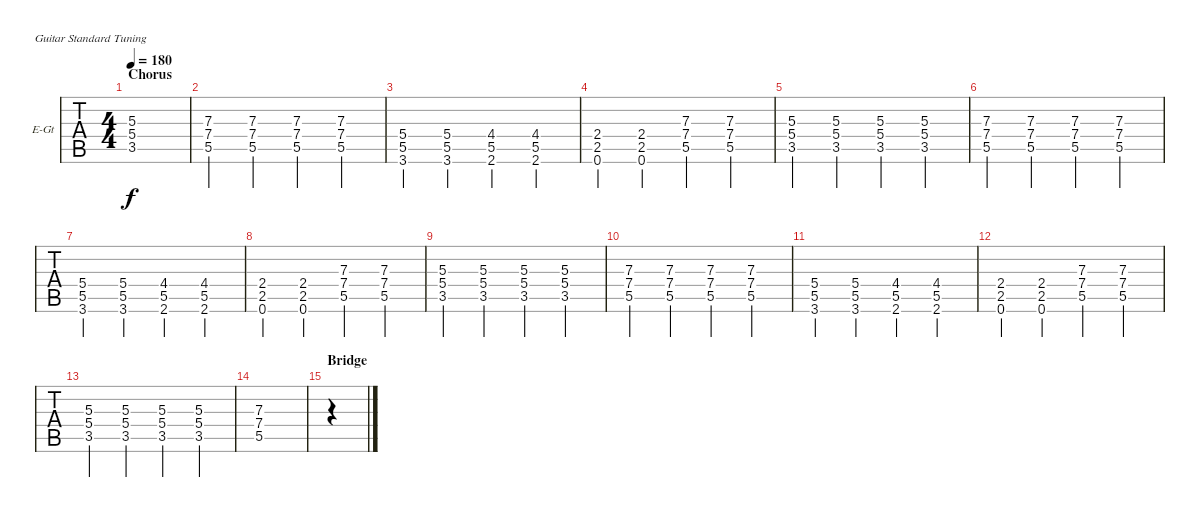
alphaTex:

\bracketExtendMode groupsimilarinstruments
\firstSystemTrackNameOrientation horizontal
\otherSystemsTrackNameOrientation horizontal
\track ("Electric Guitar" "E-Gt") {instrument distortionguitar}
\staff {tabs}
\tuning (E4 B3 G3 D3 A2 E2)
\ts (4 4)
\section ("" "Chorus")
\tempo 180
\clef g2
\ks c
(3.5 5.4 5.3).1{dy f} |
(5.5 7.4 7.3).4 (5.5 7.4 7.3).4 (5.5 7.4 7.3).4 (5.5 7.4 7.3).4 |
(3.6 5.5 5.4).4 (5.5 5.4 3.6).4 (2.6 5.5 4.4).4 (2.6 5.5 4.4).4 |
(2.4 2.5 0.6).4 (0.6 2.5 2.4).4 (5.5 7.4 7.3).4 (5.5 7.4 7.3).4 |
(3.5 5.4 5.3).4 (3.5 5.4 5.3).4 (3.5 5.4 5.3).4 (3.5 5.4 5.3).4 |
(5.5 7.4 7.3).4 (5.5 7.4 7.3).4 (5.5 7.4 7.3).4 (5.5 7.4 7.3).4 |
(3.6 5.5 5.4).4 (5.5 5.4 3.6).4 (2.6 5.5 4.4).4 (2.6 5.5 4.4).4 |
(2.4 2.5 0.6).4 (0.6 2.5 2.4).4 (5.5 7.4 7.3).4 (5.5 7.4 7.3).4 |
(3.5 5.4 5.3).4 (3.5 5.4 5.3).4 (3.5 5.4 5.3).4 (3.5 5.4 5.3).4 |
(5.5 7.4 7.3).4 (5.5 7.4 7.3).4 (5.5 7.4 7.3).4 (5.5 7.4 7.3).4 |
(3.6 5.5 5.4).4 (5.5 5.4 3.6).4 (2.6 5.5 4.4).4 (2.6 5.5 4.4).4 |
(2.4 2.5 0.6).4 (0.6 2.5 2.4).4 (5.5 7.4 7.3).4 (5.5 7.4 7.3).4 |
(3.5 5.4 5.3).4 (3.5 5.4 5.3).4 (3.5 5.4 5.3).4 (3.5 5.4 5.3).4 |
(5.5 7.4 7.3).1 |
\section ("" "Bridge")
